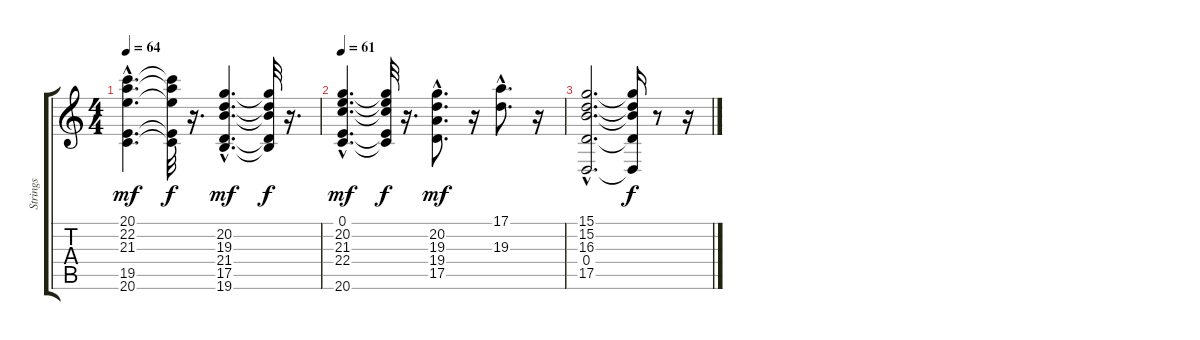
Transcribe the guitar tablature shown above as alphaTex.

\track ("Strings" "Strings") {instrument synthstrings1}
\staff {score tabs}
\tuning (E4 B3 G3 D3 A2 E2) {hide}
\ts (4 4)
\tempo 64
\clef g2
\ks c
(20.1{hac} 22.2{hac} 21.3{hac} 19.5{hac} 20.6{hac}).4{d dy mf} (20.1{t} 22.2{t} 21.3{t} 19.5{t} 20.6{t}).32{dy f} r.16{d} (20.2{hac} 19.3{hac} 21.4{hac} 17.5{hac} 19.6{hac}).4{d dy mf} (20.2{t} 19.3{t} 21.4{t} 17.5{t} 19.6{t}).32{dy f} r.16{d} |
\tempo 61
(0.1{hac} 20.2{hac} 21.3{hac} 22.4{hac} 20.6{hac}).4{d dy mf} (0.1{t} 20.2{t} 21.3{t} 22.4{t} 20.6{t}).32{dy f} r.16{d} (20.2{hac} 19.3{hac} 19.4{hac} 17.5{hac}).8{d dy mf} r.16 (17.1{hac} 19.3{hac}).8{d} r.16 |
(15.1{hac} 15.2{hac} 16.3{hac} 0.4{hac} 17.5{hac}).2{d} (15.1{t} 15.2{t} 16.3{t} 0.4{t} 17.5{t}).16{dy f} r.8 r.16
